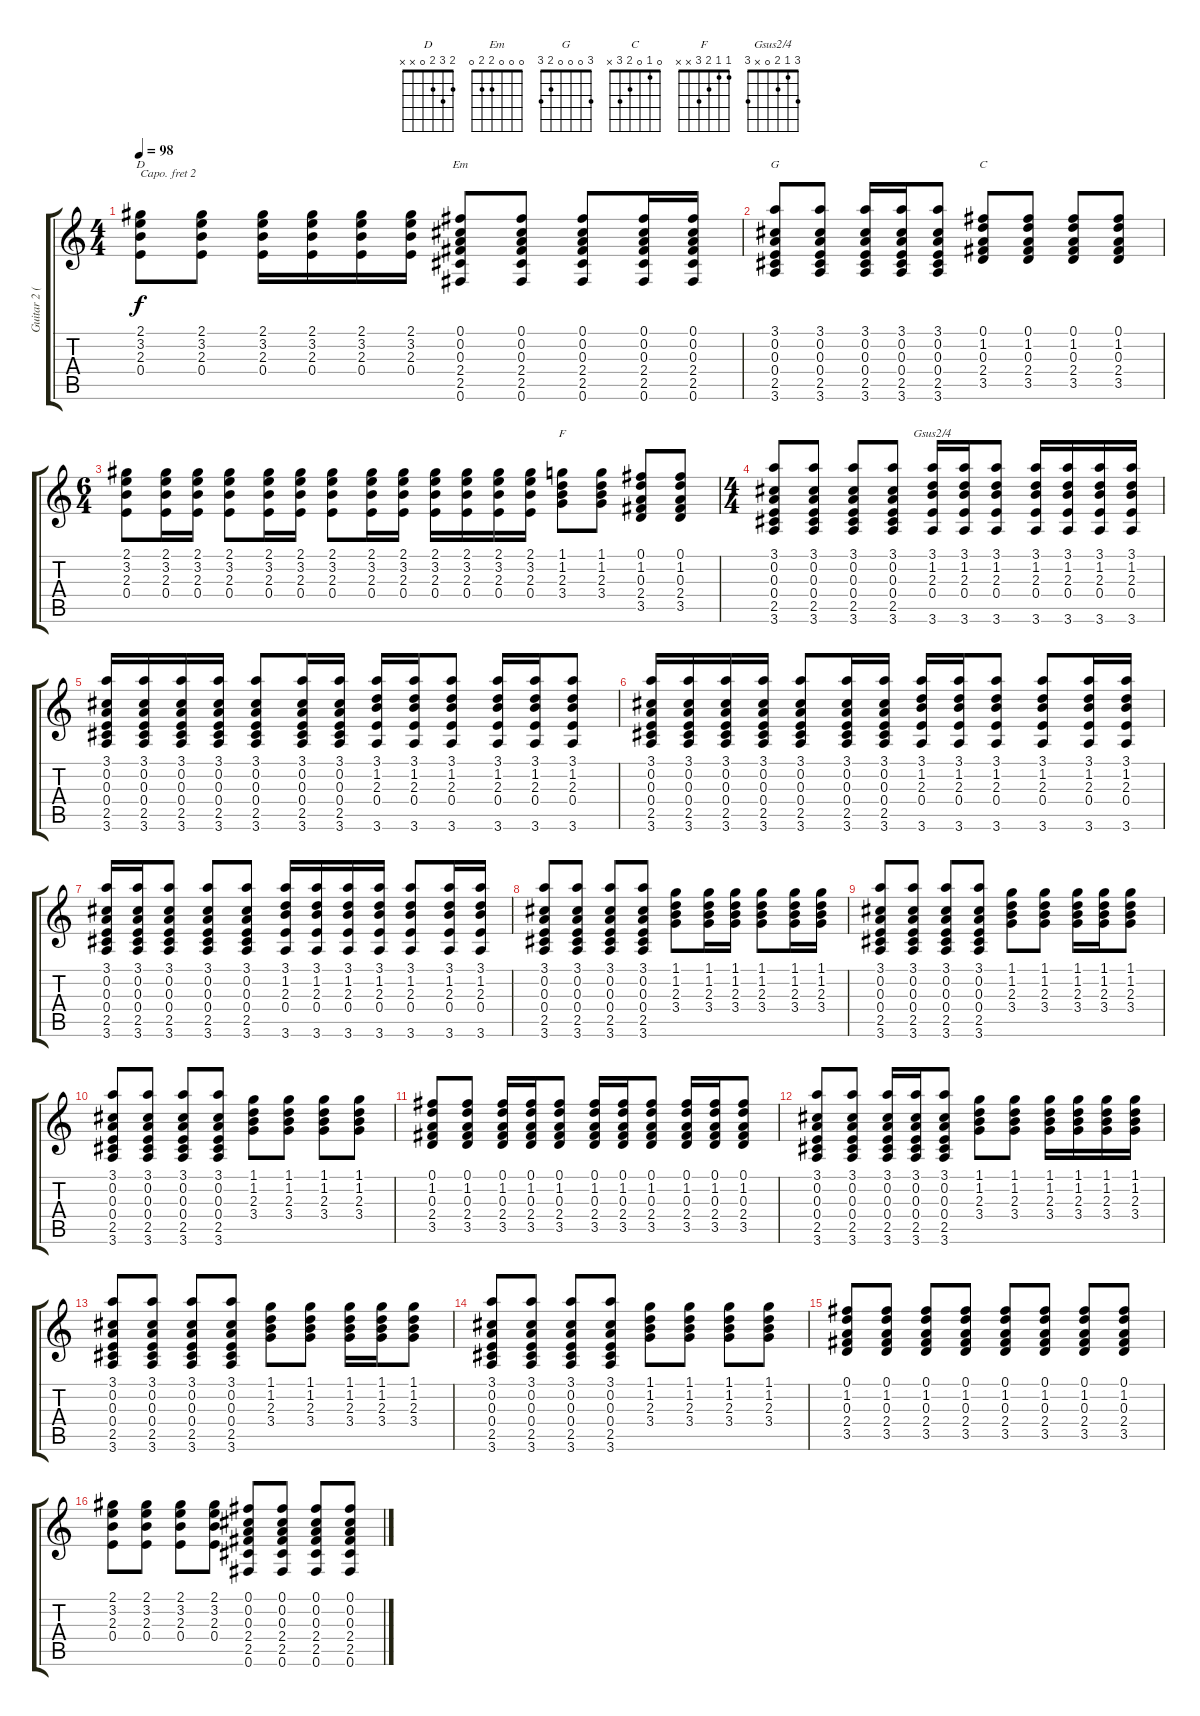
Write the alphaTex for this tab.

\track ("Guitar 2 (Capo 2nd)" "Guitar 2 (") {instrument acousticguitarsteel}
\staff {score tabs}
\capo 2
\tuning (E4 B3 G3 D3 A2 E2) {hide}
\chord ("D" 2 3 2 0 x x)
\chord ("Em" 0 0 0 2 2 0)
\chord ("G" 3 0 0 0 2 3)
\chord ("C" 0 1 0 2 3 x)
\chord ("F" 1 1 2 3 x x)
\chord ("Gsus2/4" 3 1 2 0 x 3)
\ts (4 4)
\tempo 98
\clef g2
\ks c
(2.1 3.2 2.3 0.4).8{ch "D" dy f} (2.1 3.2 2.3 0.4).8 (2.1 3.2 2.3 0.4).16 (2.1 3.2 2.3 0.4).16 (2.1 3.2 2.3 0.4).16 (2.1 3.2 2.3 0.4).16 (0.1 0.2 0.3 2.4 2.5 0.6).8{ch "Em"} (0.1 0.2 0.3 2.4 2.5 0.6).8 (0.1 0.2 0.3 2.4 2.5 0.6).8 (0.1 0.2 0.3 2.4 2.5 0.6).16 (0.1 0.2 0.3 2.4 2.5 0.6).16 |
(3.1 0.2 0.3 0.4 2.5 3.6).8{ch "G"} (3.1 0.2 0.3 0.4 2.5 3.6).8 (3.1 0.2 0.3 0.4 2.5 3.6).16 (3.1 0.2 0.3 0.4 2.5 3.6).16 (3.1 0.2 0.3 0.4 2.5 3.6).8 (0.1 1.2 0.3 2.4 3.5).8{ch "C"} (0.1 1.2 0.3 2.4 3.5).8 (0.1 1.2 0.3 2.4 3.5).8 (0.1 1.2 0.3 2.4 3.5).8 |
\ts (6 4)
(2.1 3.2 2.3 0.4).8 (2.1 3.2 2.3 0.4).16 (2.1 3.2 2.3 0.4).16 (2.1 3.2 2.3 0.4).8 (2.1 3.2 2.3 0.4).16 (2.1 3.2 2.3 0.4).16 (2.1 3.2 2.3 0.4).8 (2.1 3.2 2.3 0.4).16 (2.1 3.2 2.3 0.4).16 (2.1 3.2 2.3 0.4).16 (2.1 3.2 2.3 0.4).16 (2.1 3.2 2.3 0.4).16 (2.1 3.2 2.3 0.4).16 (1.1 1.2 2.3 3.4).8{ch "F"} (1.1 1.2 2.3 3.4).8 (0.1 1.2 0.3 2.4 3.5).8 (0.1 1.2 0.3 2.4 3.5).8 |
\ts (4 4)
(3.1 0.2 0.3 0.4 2.5 3.6).8 (3.1 0.2 0.3 0.4 2.5 3.6).8 (3.1 0.2 0.3 0.4 2.5 3.6).8 (3.1 0.2 0.3 0.4 2.5 3.6).8 (3.1 1.2 2.3 0.4 3.6).16{ch "Gsus2/4"} (3.1 1.2 2.3 0.4 3.6).16 (3.1 1.2 2.3 0.4 3.6).8 (3.1 1.2 2.3 0.4 3.6).16 (3.1 1.2 2.3 0.4 3.6).16 (3.1 1.2 2.3 0.4 3.6).16 (3.1 1.2 2.3 0.4 3.6).16 |
(3.1 0.2 0.3 0.4 2.5 3.6).16 (3.1 0.2 0.3 0.4 2.5 3.6).16 (3.1 0.2 0.3 0.4 2.5 3.6).16 (3.1 0.2 0.3 0.4 2.5 3.6).16 (3.1 0.2 0.3 0.4 2.5 3.6).8 (3.1 0.2 0.3 0.4 2.5 3.6).16 (3.1 0.2 0.3 0.4 2.5 3.6).16 (3.1 1.2 2.3 0.4 3.6).16 (3.1 1.2 2.3 0.4 3.6).16 (3.1 1.2 2.3 0.4 3.6).8 (3.1 1.2 2.3 0.4 3.6).16 (3.1 1.2 2.3 0.4 3.6).16 (3.1 1.2 2.3 0.4 3.6).8 |
(3.1 0.2 0.3 0.4 2.5 3.6).16 (3.1 0.2 0.3 0.4 2.5 3.6).16 (3.1 0.2 0.3 0.4 2.5 3.6).16 (3.1 0.2 0.3 0.4 2.5 3.6).16 (3.1 0.2 0.3 0.4 2.5 3.6).8 (3.1 0.2 0.3 0.4 2.5 3.6).16 (3.1 0.2 0.3 0.4 2.5 3.6).16 (3.1 1.2 2.3 0.4 3.6).16 (3.1 1.2 2.3 0.4 3.6).16 (3.1 1.2 2.3 0.4 3.6).8 (3.1 1.2 2.3 0.4 3.6).8 (3.1 1.2 2.3 0.4 3.6).16 (3.1 1.2 2.3 0.4 3.6).16 |
(3.1 0.2 0.3 0.4 2.5 3.6).16 (3.1 0.2 0.3 0.4 2.5 3.6).16 (3.1 0.2 0.3 0.4 2.5 3.6).8 (3.1 0.2 0.3 0.4 2.5 3.6).8 (3.1 0.2 0.3 0.4 2.5 3.6).8 (3.1 1.2 2.3 0.4 3.6).16 (3.1 1.2 2.3 0.4 3.6).16 (3.1 1.2 2.3 0.4 3.6).16 (3.1 1.2 2.3 0.4 3.6).16 (3.1 1.2 2.3 0.4 3.6).8 (3.1 1.2 2.3 0.4 3.6).16 (3.1 1.2 2.3 0.4 3.6).16 |
(3.1 0.2 0.3 0.4 2.5 3.6).8 (3.1 0.2 0.3 0.4 2.5 3.6).8 (3.1 0.2 0.3 0.4 2.5 3.6).8 (3.1 0.2 0.3 0.4 2.5 3.6).8 (1.1 1.2 2.3 3.4).8 (1.1 1.2 2.3 3.4).16 (1.1 1.2 2.3 3.4).16 (1.1 1.2 2.3 3.4).8 (1.1 1.2 2.3 3.4).16 (1.1 1.2 2.3 3.4).16 |
(3.1 0.2 0.3 0.4 2.5 3.6).8 (3.1 0.2 0.3 0.4 2.5 3.6).8 (3.1 0.2 0.3 0.4 2.5 3.6).8 (3.1 0.2 0.3 0.4 2.5 3.6).8 (1.1 1.2 2.3 3.4).8 (1.1 1.2 2.3 3.4).8 (1.1 1.2 2.3 3.4).16 (1.1 1.2 2.3 3.4).16 (1.1 1.2 2.3 3.4).8 |
(3.1 0.2 0.3 0.4 2.5 3.6).8 (3.1 0.2 0.3 0.4 2.5 3.6).8 (3.1 0.2 0.3 0.4 2.5 3.6).8 (3.1 0.2 0.3 0.4 2.5 3.6).8 (1.1 1.2 2.3 3.4).8 (1.1 1.2 2.3 3.4).8 (1.1 1.2 2.3 3.4).8 (1.1 1.2 2.3 3.4).8 |
(0.1 1.2 0.3 2.4 3.5).8 (0.1 1.2 0.3 2.4 3.5).8 (0.1 1.2 0.3 2.4 3.5).16 (0.1 1.2 0.3 2.4 3.5).16 (0.1 1.2 0.3 2.4 3.5).8 (0.1 1.2 0.3 2.4 3.5).16 (0.1 1.2 0.3 2.4 3.5).16 (0.1 1.2 0.3 2.4 3.5).8 (0.1 1.2 0.3 2.4 3.5).16 (0.1 1.2 0.3 2.4 3.5).16 (0.1 1.2 0.3 2.4 3.5).8 |
(3.1 0.2 0.3 0.4 2.5 3.6).8 (3.1 0.2 0.3 0.4 2.5 3.6).8 (3.1 0.2 0.3 0.4 2.5 3.6).16 (3.1 0.2 0.3 0.4 2.5 3.6).16 (3.1 0.2 0.3 0.4 2.5 3.6).8 (1.1 1.2 2.3 3.4).8 (1.1 1.2 2.3 3.4).8 (1.1 1.2 2.3 3.4).16 (1.1 1.2 2.3 3.4).16 (1.1 1.2 2.3 3.4).16 (1.1 1.2 2.3 3.4).16 |
(3.1 0.2 0.3 0.4 2.5 3.6).8 (3.1 0.2 0.3 0.4 2.5 3.6).8 (3.1 0.2 0.3 0.4 2.5 3.6).8 (3.1 0.2 0.3 0.4 2.5 3.6).8 (1.1 1.2 2.3 3.4).8 (1.1 1.2 2.3 3.4).8 (1.1 1.2 2.3 3.4).16 (1.1 1.2 2.3 3.4).16 (1.1 1.2 2.3 3.4).8 |
(3.1 0.2 0.3 0.4 2.5 3.6).8 (3.1 0.2 0.3 0.4 2.5 3.6).8 (3.1 0.2 0.3 0.4 2.5 3.6).8 (3.1 0.2 0.3 0.4 2.5 3.6).8 (1.1 1.2 2.3 3.4).8 (1.1 1.2 2.3 3.4).8 (1.1 1.2 2.3 3.4).8 (1.1 1.2 2.3 3.4).8 |
(0.1 1.2 0.3 2.4 3.5).8 (0.1 1.2 0.3 2.4 3.5).8 (0.1 1.2 0.3 2.4 3.5).8 (0.1 1.2 0.3 2.4 3.5).8 (0.1 1.2 0.3 2.4 3.5).8 (0.1 1.2 0.3 2.4 3.5).8 (0.1 1.2 0.3 2.4 3.5).8 (0.1 1.2 0.3 2.4 3.5).8 |
(2.1 3.2 2.3 0.4).8 (2.1 3.2 2.3 0.4).8 (2.1 3.2 2.3 0.4).8 (2.1 3.2 2.3 0.4).8 (0.1 0.2 0.3 2.4 2.5 0.6).8 (0.1 0.2 0.3 2.4 2.5 0.6).8 (0.1 0.2 0.3 2.4 2.5 0.6).8 (0.1 0.2 0.3 2.4 2.5 0.6).8
